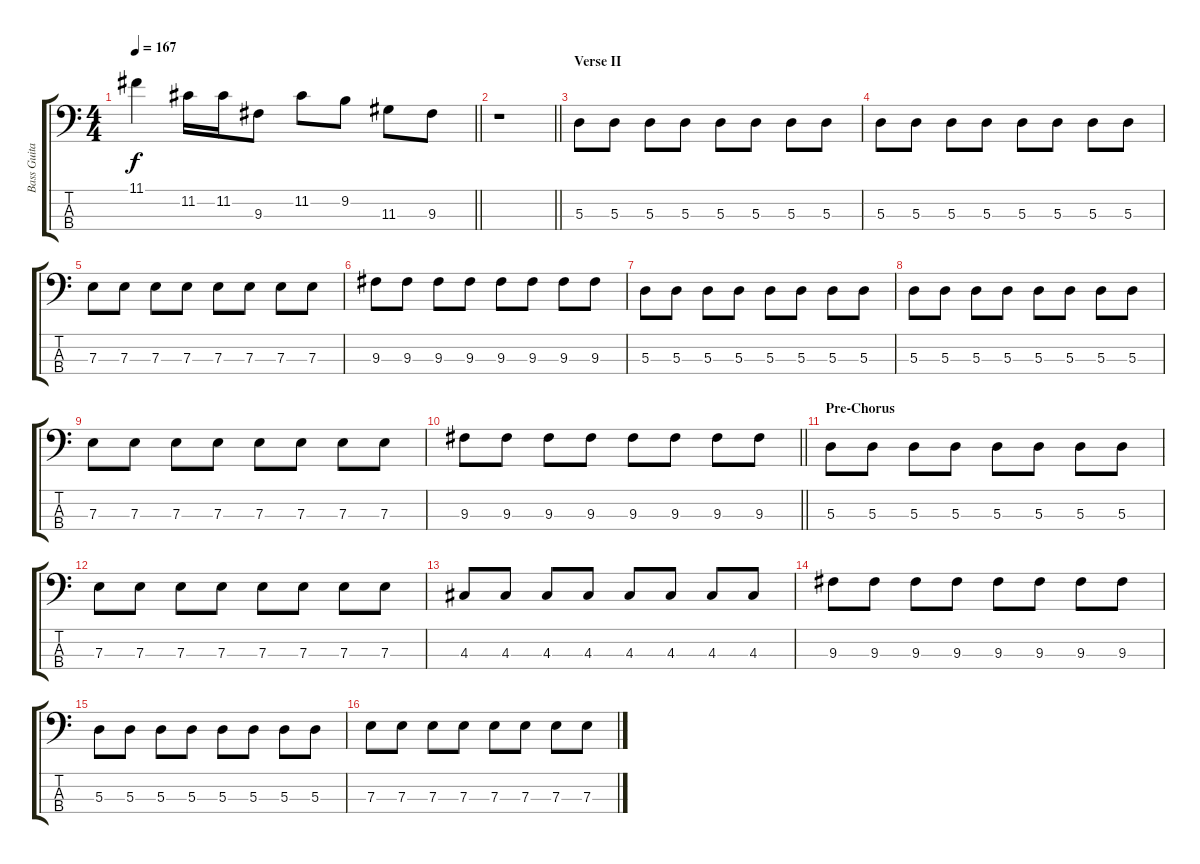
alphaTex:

\track ("Bass Guitar" "Bass Guita") {instrument electricbasspick}
\staff {score tabs}
\tuning (G2 D2 A1 E1) {hide}
\ts (4 4)
\tempo 167
\clef f4
\barLineRight lightlight
\ks c
11.1.4{dy f} 11.2.16 11.2.16 9.3.8 11.2.8 9.2.8 11.3.8 9.3.8 |
\barLineRight lightlight
r.1 |
\section ("" "Verse II")
5.3.8 5.3.8 5.3.8 5.3.8 5.3.8 5.3.8 5.3.8 5.3.8 |
5.3.8 5.3.8 5.3.8 5.3.8 5.3.8 5.3.8 5.3.8 5.3.8 |
7.3.8 7.3.8 7.3.8 7.3.8 7.3.8 7.3.8 7.3.8 7.3.8 |
9.3.8 9.3.8 9.3.8 9.3.8 9.3.8 9.3.8 9.3.8 9.3.8 |
5.3.8 5.3.8 5.3.8 5.3.8 5.3.8 5.3.8 5.3.8 5.3.8 |
5.3.8 5.3.8 5.3.8 5.3.8 5.3.8 5.3.8 5.3.8 5.3.8 |
7.3.8 7.3.8 7.3.8 7.3.8 7.3.8 7.3.8 7.3.8 7.3.8 |
\barLineRight lightlight
9.3.8 9.3.8 9.3.8 9.3.8 9.3.8 9.3.8 9.3.8 9.3.8 |
\section ("" "Pre-Chorus")
5.3.8 5.3.8 5.3.8 5.3.8 5.3.8 5.3.8 5.3.8 5.3.8 |
7.3.8 7.3.8 7.3.8 7.3.8 7.3.8 7.3.8 7.3.8 7.3.8 |
4.3.8 4.3.8 4.3.8 4.3.8 4.3.8 4.3.8 4.3.8 4.3.8 |
9.3.8 9.3.8 9.3.8 9.3.8 9.3.8 9.3.8 9.3.8 9.3.8 |
5.3.8 5.3.8 5.3.8 5.3.8 5.3.8 5.3.8 5.3.8 5.3.8 |
7.3.8 7.3.8 7.3.8 7.3.8 7.3.8 7.3.8 7.3.8 7.3.8
